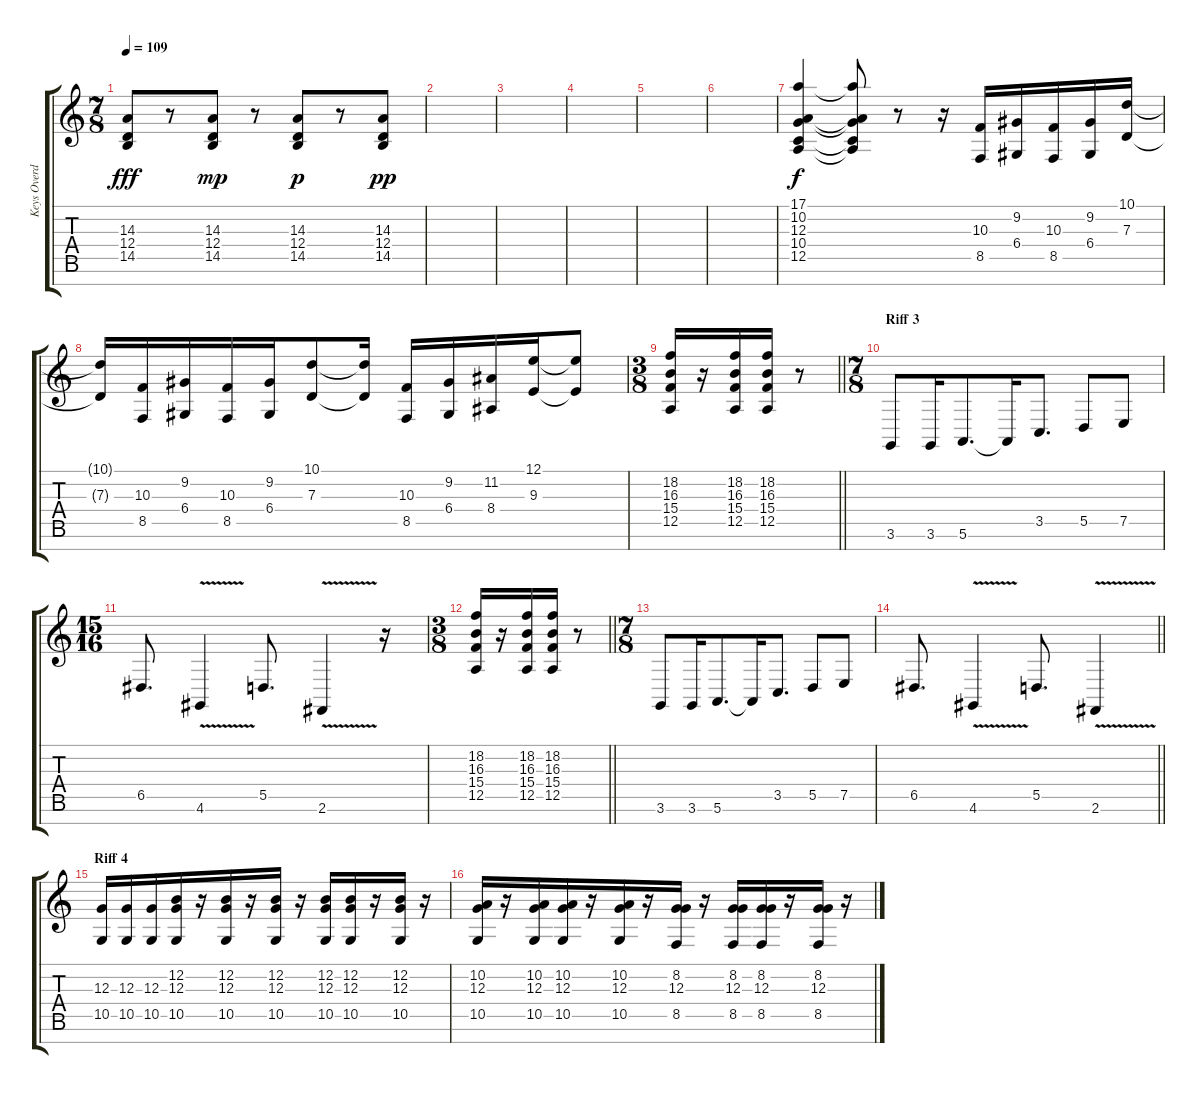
\track ("Keys Overdub" "Keys Overd") {instrument pad1newage}
\staff {score tabs}
\tuning (E4 B3 G3 D3 A2 E2 B1) {hide}
\ts (7 8)
\tempo 109
\clef g2
\ks c
(14.3 12.4 14.5).8{dy fff} r.8 (14.3 12.4 14.5).8{dy mp} r.8 (14.3 12.4 14.5).8{dy p} r.8 (14.3 12.4 14.5).8{dy pp} |
|
|
|
|
|
(17.1 10.2 12.3 10.4 12.5).4{dy f} (17.1{t} 10.2{t} 12.3{t} 10.4{t} 12.5{t}).8 r.8 r.16 (10.3 8.5).16 (9.2 6.4).16 (10.3 8.5).16 (9.2 6.4).16 (10.1 7.3).16 |
(10.1{t} 7.3{t}).16 (10.3 8.5).16 (9.2 6.4).16 (10.3 8.5).16 (9.2 6.4).16 (10.1 7.3).8 (10.1{t} 7.3{t}).16 (10.3 8.5).16 (9.2 6.4).16 (11.2 8.4).16 (12.1 9.3).16 (12.1{t} 9.3{t}).8 |
\ts (3 8)
\barLineRight lightlight
(18.2 16.3 15.4 12.5).16 r.16 (18.2 16.3 15.4 12.5).16 (18.2 16.3 15.4 12.5).16 r.8 |
\ts (7 8)
\section ("" "Riff 3")
3.6.8 3.6.16 5.6.8{d} 5.6{t}.16 3.5.8{d} 5.5.8 7.5.8 |
\ts (15 16)
6.5.8{d} 4.6{v}.4 5.5.8{d} 2.6{v}.4 r.16 |
\ts (3 8)
\barLineRight lightlight
(18.2 16.3 15.4 12.5).16 r.16 (18.2 16.3 15.4 12.5).16 (18.2 16.3 15.4 12.5).16 r.8 |
\ts (7 8)
3.6.8 3.6.16 5.6.8{d} 5.6{t}.16 3.5.8{d} 5.5.8 7.5.8 |
\barLineRight lightlight
6.5.8{d} 4.6{v}.4 5.5.8{d} 2.6{v}.4 |
\section ("" "Riff 4")
(12.3 10.5).16{volume 10} (12.3 10.5).16 (12.3 10.5).16 (12.2 12.3 10.5).16 r.16 (12.2 12.3 10.5).16 r.16 (12.2 12.3 10.5).16 r.16 (12.2 12.3 10.5).16 (12.2 12.3 10.5).16 r.16 (12.2 12.3 10.5).16 r.16 |
(10.2 12.3 10.5).16 r.16 (10.2 12.3 10.5).16 (10.2 12.3 10.5).16 r.16 (10.2 12.3 10.5).16 r.16 (8.2 12.3 8.5).16 r.16 (8.2 12.3 8.5).16 (8.2 12.3 8.5).16 r.16 (8.2 12.3 8.5).16 r.16
